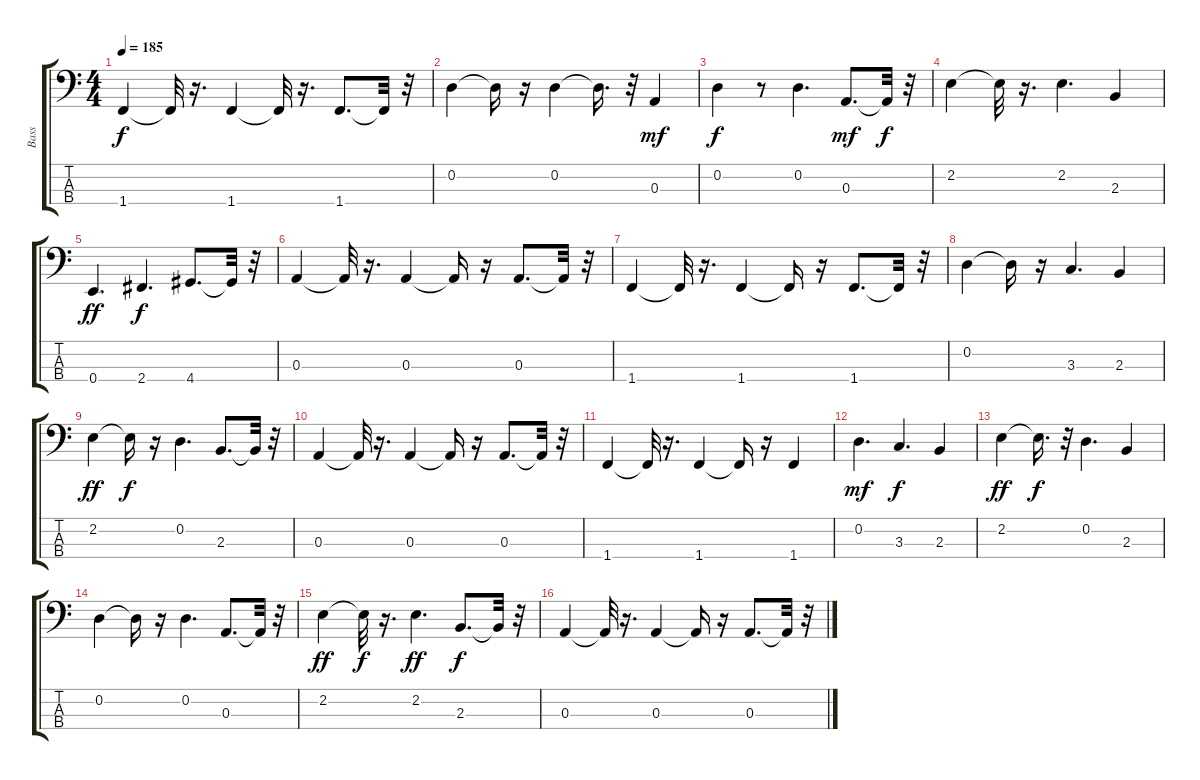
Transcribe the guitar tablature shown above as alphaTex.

\track ("Bass" "Bass") {instrument electricbassfinger}
\staff {score tabs}
\tuning (G2 D2 A1 E1) {hide}
\ts (4 4)
\tempo 185
\clef f4
\ks c
1.4.4{dy f} 1.4{t}.32 r.16{d} 1.4.4 1.4{t}.32 r.16{d} 1.4.8{d} 1.4{t}.32 r.32 |
0.2.4 0.2{t}.16 r.16 0.2.4 0.2{t}.16{d} r.32 0.3.4{dy mf} |
0.2.4{dy f} r.8 0.2.4{d} 0.3.8{d dy mf} 0.3{t}.32{dy f} r.32 |
2.2.4 2.2{t}.32 r.16{d} 2.2.4{d} 2.3.4 |
0.4.4{d dy ff} 2.4.4{d dy f} 4.4.8{d} 4.4{t}.32 r.32 |
0.3.4 0.3{t}.32 r.16{d} 0.3.4 0.3{t}.16 r.16 0.3.8{d} 0.3{t}.32 r.32 |
1.4.4 1.4{t}.32 r.16{d} 1.4.4 1.4{t}.16 r.16 1.4.8{d} 1.4{t}.32 r.32 |
0.2.4 0.2{t}.16 r.16 3.3.4{d} 2.3.4 |
2.2.4{dy ff} 2.2{t}.16{dy f} r.16 0.2.4{d} 2.3.8{d} 2.3{t}.32 r.32 |
0.3.4 0.3{t}.32 r.16{d} 0.3.4 0.3{t}.16 r.16 0.3.8{d} 0.3{t}.32 r.32 |
1.4.4 1.4{t}.32 r.16{d} 1.4.4 1.4{t}.16 r.16 1.4.4 |
0.2.4{d dy mf} 3.3.4{d dy f} 2.3.4 |
2.2.4{dy ff} 2.2{t}.16{d dy f} r.32 0.2.4{d} 2.3.4 |
0.2.4 0.2{t}.16 r.16 0.2.4{d} 0.3.8{d} 0.3{t}.32 r.32 |
2.2.4{dy ff} 2.2{t}.32{dy f} r.16{d} 2.2.4{d dy ff} 2.3.8{d dy f} 2.3{t}.32 r.32 |
0.3.4 0.3{t}.32 r.16{d} 0.3.4 0.3{t}.16 r.16 0.3.8{d} 0.3{t}.32 r.32
